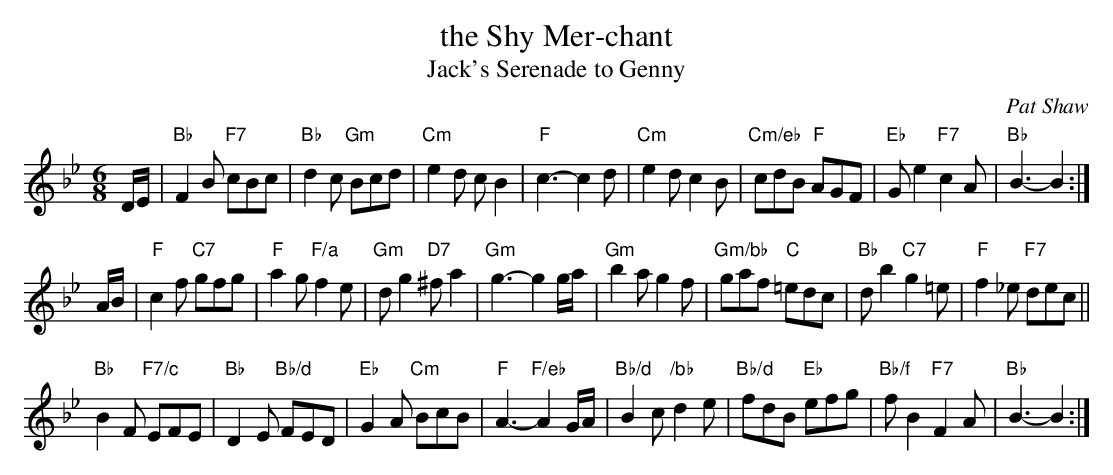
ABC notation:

X:1
T: the Shy Mer-chant
T: Jack's Serenade to Genny
C: Pat Shaw
M: 6/8
L: 1/8
K: Bb
D/E/ |\
"Bb"F2B "F7"cBc | "Bb"d2c "Gm"Bcd | "Cm"e2d cB2 | "F"c3- c2d |\
"Cm"e2d c2B | "Cm/eb"cdB "F"AGF | "Eb"Ge2 "F7"c2A | "Bb"B3- B2 :|
A/B/ |\
"F"c2f "C7"gfg | "F"a2g "F/a"f2e | "Gm"dg2 "D7"^fa2 | "Gm"g3- g2g/a/ |\
"Gm"b2a g2f | "Gm/bb"gaf "C"=edc | "Bb"db2 "C7"g2=e | "F"f2_e "F7"dec ||
"Bb"B2F "F7/c"EFE | "Bb"D2E "Bb/d"FED | "Eb"G2A "Cm"BcB | "F"A3- "F/eb"A2G/A/ |\
"Bb/d"B2c "/bb"d2e | "Bb/d"fdB "Eb"efg | "Bb/f"fB2 "F7"F2A | "Bb"B3- B2 :|
